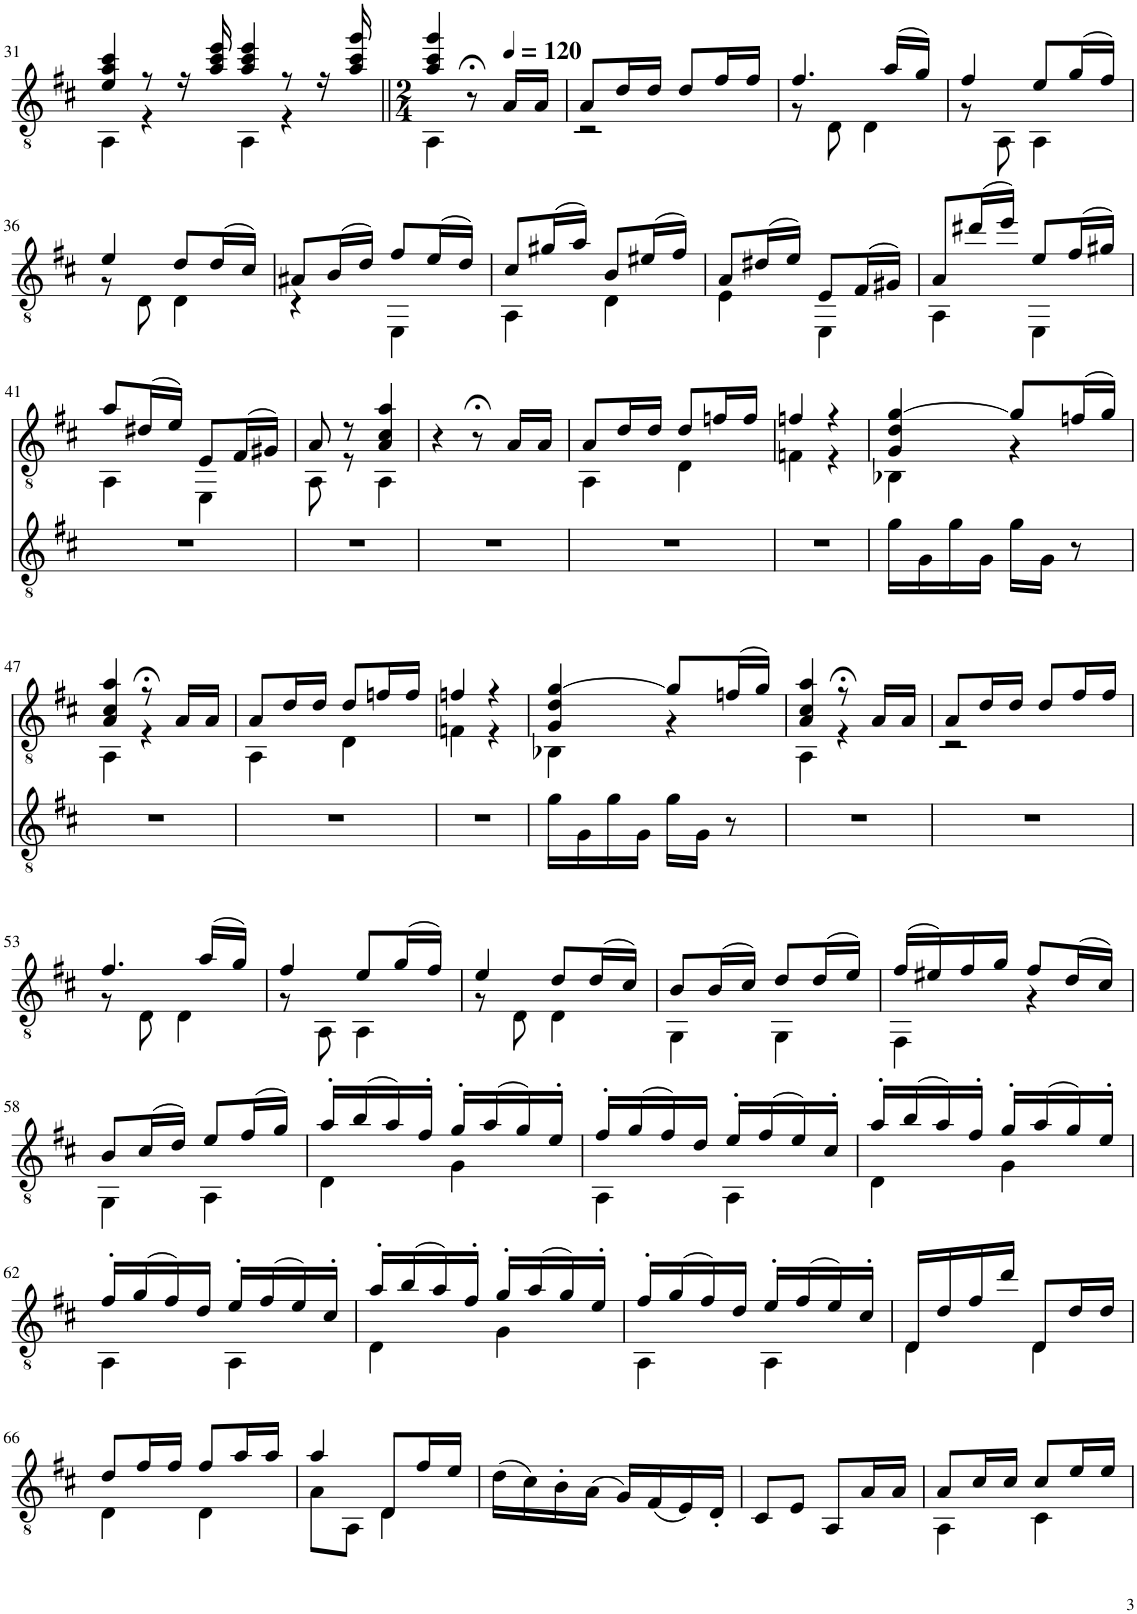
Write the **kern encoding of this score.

**kern	**kern
*part2	*part1
*staff2	*staff1
*I"クラシックギター	*I"Guitar
!!LO:PB:g=z
*clefGv2	*clefGv2
*k[f#c#]	*k[f#c#]
*M4/4	*M4/4
*met(c)	*met(c)
=31	=31
*	*^
1r	4e/ 4a/ 4cc#/	4AA\
.	8r	4r
.	16r	.
.	16a/ 16cc#/ 16ee/	.
.	4a/ 4cc#/ 4ee/	4AA\
.	8r	4r
.	16r	.
.	16a/ 16cc#/ 16gg/	.
=32||	=32||	=32||
*M2/4	*M2/4	*
2r	4a/ 4cc#/ 4gg/	4AA\
.	8r;<	4ryy
*	*MM120	*
.	16A/LL	.
.	16A/JJ	.
=33	=33	=33
2r	8A/L	2r
.	16d/L	.
.	16d/JJ	.
.	8d/L	.
.	16f#/L	.
.	16f#/JJ	.
=34	=34	=34
2r	4.f#/	8r
.	.	8D\
.	.	4D\
.	(16a/LL	.
.	16g/JJ)	.
=35	=35	=35
2r	4f#/	8r
.	.	8AA\
.	8e/L	4AA\
.	(16g/L	.
.	16f#/JJ)	.
!!LO:LB:g=z	!!
=36	=36	=36
2r	4e/	8r
.	.	8D\
.	8d/L	4D\
.	(16d/L	.
.	16c#/JJ)	.
=37	=37	=37
2r	8A#X/L	4r
.	(16B/L	.
.	16d/JJ)	.
.	8f#/L	4EE\
.	(16e/L	.
.	16d/JJ)	.
=38	=38	=38
2r	8c#/L	4AA\
.	(16g#X/L	.
.	16a/JJ)	.
.	8B/L	4D\
.	(16e#X/L	.
.	16f#/JJ)	.
=39	=39	=39
2r	8A/L	4E\
.	(16d#X/L	.
.	16e/JJ)	.
.	8E/L	4EE\
.	(16F#/L	.
.	16G#X/JJ)	.
=40	=40	=40
2r	8A/L	4AA\
.	(16dd#X/L	.
.	16ee/JJ)	.
.	8e/L	4EE\
.	(16f#/L	.
.	16g#X/JJ)	.
!!LO:LB:g=z	!!
=41	=41	=41
2r	8a/L	4AA\
.	(16d#X/L	.
.	16e/JJ)	.
.	8E/L	4EE\
.	(16F#/L	.
.	16G#X/JJ)	.
=42	=42	=42
2r	8A/	8AA\
.	8r	8r
.	4A/ 4c#/ 4a/	4AA\
*	*v	*v
=43	=43
2r	4r
.	8r;<
.	16A/LL
.	16A/JJ
=44	=44
*	*^
2r	8A/L	4AA\
.	16d/L	.
.	16d/JJ	.
.	8d/L	4D\
.	16fn/L	.
.	16f/JJ	.
=45	=45	=45
2r	4fn/	4Fn\
.	4r	4r
=46	=46	=46
16g\LL	4G/ 4d/ [4g/	4BB-X\
16G\	.	.
16g\	.	.
16G\JJ	.	.
16g\LL	8g/L]	4r
16G\JJ	.	.
8r	(16fn/L	.
.	16g/JJ)	.
!!LO:LB:g=z	!!
=47	=47	=47
2r	4A/ 4c#/ 4a/	4AA\
.	8r;<	4r
.	16A/LL	.
.	16A/JJ	.
=48	=48	=48
2r	8A/L	4AA\
.	16d/L	.
.	16d/JJ	.
.	8d/L	4D\
.	16fn/L	.
.	16f/JJ	.
=49	=49	=49
2r	4fn/	4Fn\
.	4r	4r
=50	=50	=50
16g\LL	4G/ 4d/ [4g/	4BB-X\
16G\	.	.
16g\	.	.
16G\JJ	.	.
16g\LL	8g/L]	4r
16G\JJ	.	.
8r	(16fn/L	.
.	16g/JJ)	.
=51	=51	=51
2r	4A/ 4c#/ 4a/	4AA\
.	8r;<	4r
.	16A/LL	.
.	16A/JJ	.
=52	=52	=52
2r	8A/L	2r
.	16d/L	.
.	16d/JJ	.
.	8d/L	.
.	16f#/L	.
.	16f#/JJ	.
!!LO:LB:g=z	!!
=53	=53	=53
2r	4.f#/	8r
.	.	8D\
.	.	4D\
.	(16a/LL	.
.	16g/JJ)	.
=54	=54	=54
2r	4f#/	8r
.	.	8AA\
.	8e/L	4AA\
.	(16g/L	.
.	16f#/JJ)	.
=55	=55	=55
2r	4e/	8r
.	.	8D\
.	8d/L	4D\
.	(16d/L	.
.	16c#/JJ)	.
=56	=56	=56
2r	8B/L	4GG\
.	(16B/L	.
.	16c#/JJ)	.
.	8d/L	4GG\
.	(16d/L	.
.	16e/JJ)	.
=57	=57	=57
2r	(16f#/LL	4FF#\
.	16e#X/)	.
.	16f#/	.
.	16g/JJ	.
.	8f#/L	4r
.	(16d/L	.
.	16c#/JJ)	.
!!LO:LB:g=z	!!
=58	=58	=58
2r	8B/L	4GG\
.	(16c#/L	.
.	16d/JJ)	.
.	8e/L	4AA\
.	(16f#/L	.
.	16g/JJ)	.
=59	=59	=59
2r	16a'/LL	4D\
.	(16b/	.
.	16a/)	.
.	16f#'/JJ	.
.	16g'/LL	4G\
.	(16a/	.
.	16g/)	.
.	16e'/JJ	.
=60	=60	=60
2r	16f#'/LL	4AA\
.	(16g/	.
.	16f#/)	.
.	16d/JJ	.
.	16e'/LL	4AA\
.	(16f#/	.
.	16e/)	.
.	16c#'/JJ	.
=61	=61	=61
2r	16a'/LL	4D\
.	(16b/	.
.	16a/)	.
.	16f#'/JJ	.
.	16g'/LL	4G\
.	(16a/	.
.	16g/)	.
.	16e'/JJ	.
!!LO:LB:g=z	!!
=62	=62	=62
2r	16f#'/LL	4AA\
.	(16g/	.
.	16f#/)	.
.	16d/JJ	.
.	16e'/LL	4AA\
.	(16f#/	.
.	16e/)	.
.	16c#'/JJ	.
=63	=63	=63
2r	16a'/LL	4D\
.	(16b/	.
.	16a/)	.
.	16f#'/JJ	.
.	16g'/LL	4G\
.	(16a/	.
.	16g/)	.
.	16e'/JJ	.
=64	=64	=64
2r	16f#'/LL	4AA\
.	(16g/	.
.	16f#/)	.
.	16d/JJ	.
.	16e'/LL	4AA\
.	(16f#/	.
.	16e/)	.
.	16c#'/JJ	.
=65	=65	=65
2r	16D/LL	4D\
.	16d/	.
.	16f#/	.
.	16dd/JJ	.
.	8D/L	4D\
.	16d/L	.
.	16d/JJ	.
!!LO:LB:g=z	!!
=66	=66	=66
2r	8d/L	4D\
.	16f#/L	.
.	16f#/JJ	.
.	8f#/L	4D\
.	16a/L	.
.	16a/JJ	.
=67	=67	=67
2r	4a/	8A\L
.	.	8AA\J
.	8D/L	4D\
.	16f#/L	.
.	16e/JJ	.
*	*v	*v
=68	=68
2r	(16d\LL
.	16c#\)
.	16B'\
.	(16A\JJ
.	16G/LL)
.	(16F#/
.	16E/)
.	16D'/JJ
=69	=69
2r	8C#/L
.	8E/J
.	8AA/L
.	16A/L
.	16A/JJ
=70	=70
*	*^
2r	8A/L	4AA\
.	16c#/L	.
.	16c#/JJ	.
.	8c#/L	4C#\
.	16e/L	.
.	16e/JJ	.
*	*v	*v
=	=
*-	*-
